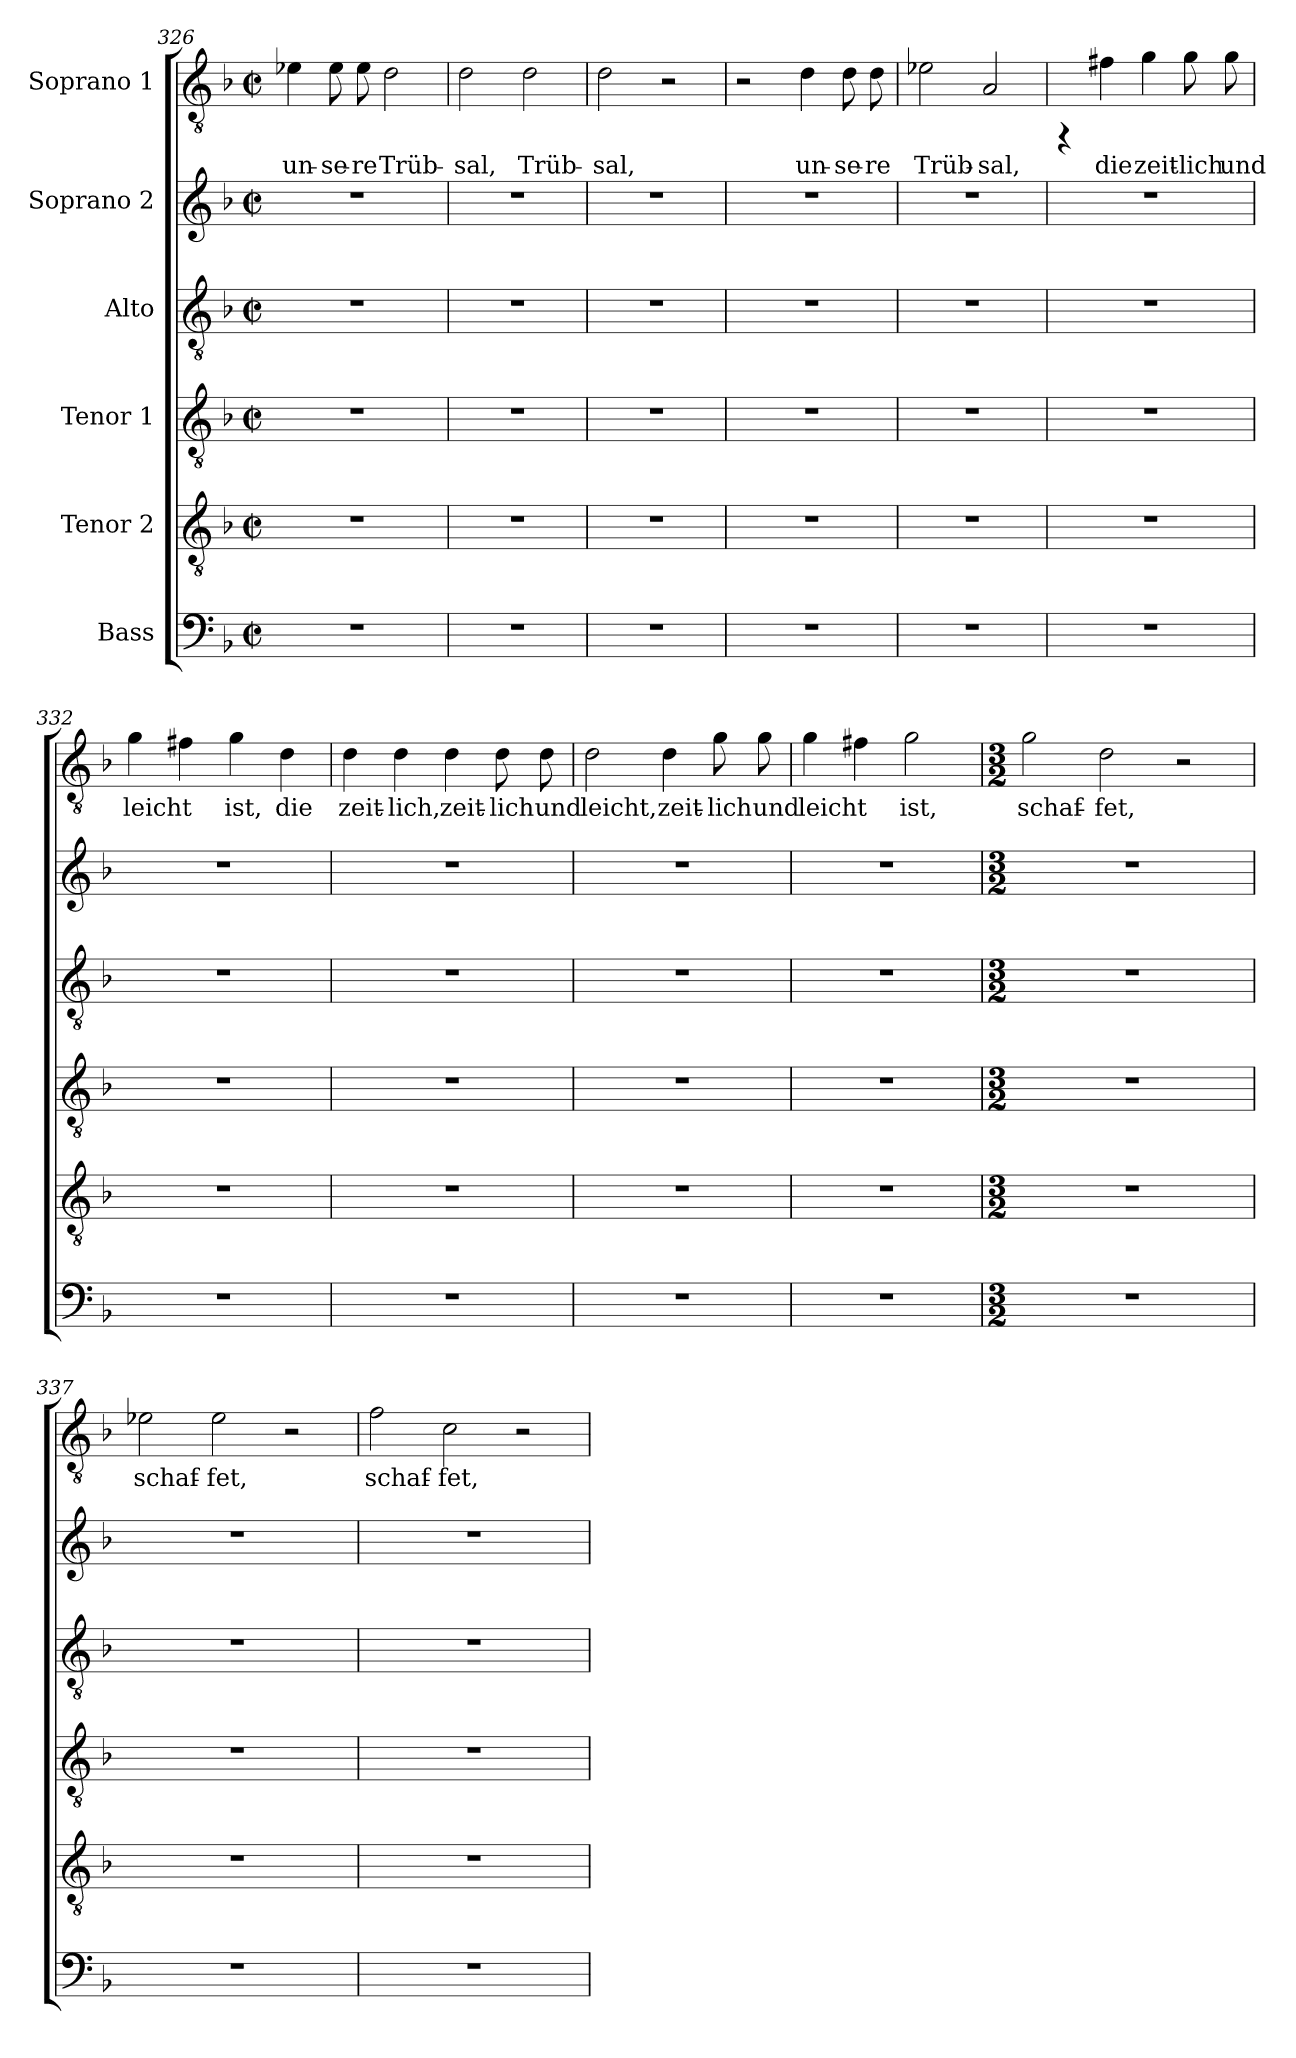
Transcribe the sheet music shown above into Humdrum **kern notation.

**kern	**kern	**kern	**kern	**kern	**kern	**text
*part6	*part5	*part4	*part3	*part2	*part1	*part1
*staff6	*staff5	*staff4	*staff3	*staff2	*staff1	*staff1
*I"Bass	*I"Tenor 2	*I"Tenor 1	*I"Alto	*I"Soprano 2	*I"Soprano 1	*
*clefF4	*clefGv2	*clefGv2	*clefGv2	*clefG2	*clefGv2	*
*k[b-]	*k[b-]	*k[b-]	*k[b-]	*k[b-]	*k[b-]	*
*F:	*F:	*F:	*F:	*F:	*F:	*
*M2/2	*M2/2	*M2/2	*M2/2	*M2/2	*M2/2	*
*met(c|)	*met(c|)	*met(c|)	*met(c|)	*met(c|)	*met(c|)	*
=326	=326	=326	=326	=326	=326	=326
!	!	!	!	!	!	!LO:LY:b:cj
1r	1r	1r	1r	1r	4e-X\	un-
!	!	!	!	!	!	!LO:LY:b:cj
.	.	.	.	.	8e-\	-se-
!	!	!	!	!	!	!LO:LY:b:cj
.	.	.	.	.	8e-\	-re
!	!	!	!	!	!	!LO:LY:b:cj
.	.	.	.	.	2d\	Trüb-
=327	=327	=327	=327	=327	=327	=327
!	!	!	!	!	!	!LO:LY:b:cj
1r	1r	1r	1r	1r	2d\	-sal,
!	!	!	!	!	!	!LO:LY:b:cj
.	.	.	.	.	2d\	Trüb-
!!LO:PB:g=z
=328	=328	=328	=328	=328	=328	=328
!	!	!	!	!	!	!LO:LY:b:cj
1r	1r	1r	1r	1r	2d\	-sal,
.	.	.	.	.	2r	.
=329	=329	=329	=329	=329	=329	=329
1r	1r	1r	1r	1r	2r	.
!	!	!	!	!	!	!LO:LY:b:cj
.	.	.	.	.	4d\	un-
!	!	!	!	!	!	!LO:LY:b:cj
.	.	.	.	.	8d\	-se-
!	!	!	!	!	!	!LO:LY:b:cj
.	.	.	.	.	8d\	-re
=330	=330	=330	=330	=330	=330	=330
!	!	!	!	!	!	!LO:LY:b:cj
1r	1r	1r	1r	1r	2e-X\	Trüb-
!	!	!	!	!	!	!LO:LY:b:cj
.	.	.	.	.	2A/	-sal,
=331	=331	=331	=331	=331	=331	=331
1r	1r	1r	1r	1r	4rFF	.
!	!	!	!	!	!	!LO:LY:b:cj
.	.	.	.	.	4f#X\	die
!	!	!	!	!	!	!LO:LY:b:cj
.	.	.	.	.	4g\	zeit-
!	!	!	!	!	!	!LO:LY:b:cj
.	.	.	.	.	8g\	-lich
!	!	!	!	!	!	!LO:LY:b:cj
.	.	.	.	.	8g\	und
=332	=332	=332	=332	=332	=332	=332
!	!	!	!	!	!	!LO:LY:b:cj
1r	1r	1r	1r	1r	4g\	leicht
!	!	!	!	!	!	!LO:LY:b:cj
.	.	.	.	.	4f#X\	.
!	!	!	!	!	!	!LO:LY:b:cj
.	.	.	.	.	4g\	ist,
!	!	!	!	!	!	!LO:LY:b:cj
.	.	.	.	.	4d\	die
=333	=333	=333	=333	=333	=333	=333
!	!	!	!	!	!	!LO:LY:b:cj
1r	1r	1r	1r	1r	4d\	zeit-
!	!	!	!	!	!	!LO:LY:b:cj
.	.	.	.	.	4d\	-lich,
!	!	!	!	!	!	!LO:LY:b:cj
.	.	.	.	.	4d\	zeit-
!	!	!	!	!	!	!LO:LY:b:cj
.	.	.	.	.	8d\	-lich
!	!	!	!	!	!	!LO:LY:b:cj
.	.	.	.	.	8d\	und
!!LO:LB:g=z
=334	=334	=334	=334	=334	=334	=334
!	!	!	!	!	!	!LO:LY:b:cj
1r	1r	1r	1r	1r	2d\	leicht,
!	!	!	!	!	!	!LO:LY:b:cj
.	.	.	.	.	4d\	zeit-
!	!	!	!	!	!	!LO:LY:b:cj
.	.	.	.	.	8g\	-lich
!	!	!	!	!	!	!LO:LY:b:cj
.	.	.	.	.	8g\	und
=335	=335	=335	=335	=335	=335	=335
!	!	!	!	!	!	!LO:LY:b:cj
1r	1r	1r	1r	1r	4g\	leicht
!	!	!	!	!	!	!LO:LY:b:cj
.	.	.	.	.	4f#X\	.
!	!	!	!	!	!	!LO:LY:b:cj
.	.	.	.	.	2g\	ist,
=336	=336	=336	=336	=336	=336	=336
*M3/2	*M3/2	*M3/2	*M3/2	*M3/2	*M3/2	*
!	!	!	!	!	!	!LO:LY:b:cj
1.r	1.r	1.r	1.r	1.r	2g\	schaf-
!	!	!	!	!	!	!LO:LY:b:cj
.	.	.	.	.	2d\	-fet,
.	.	.	.	.	2r	.
=337	=337	=337	=337	=337	=337	=337
!	!	!	!	!	!	!LO:LY:b:cj
1.r	1.r	1.r	1.r	1.r	2e-X\	schaf-
!	!	!	!	!	!	!LO:LY:b:cj
.	.	.	.	.	2e-\	-fet,
.	.	.	.	.	2r	.
=338	=338	=338	=338	=338	=338	=338
!	!	!	!	!	!	!LO:LY:b:cj
1.r	1.r	1.r	1.r	1.r	2f\	schaf-
!	!	!	!	!	!	!LO:LY:b:cj
.	.	.	.	.	2c\	-fet,
.	.	.	.	.	2r	.
=	=	=	=	=	=	=
*-	*-	*-	*-	*-	*-	*-
